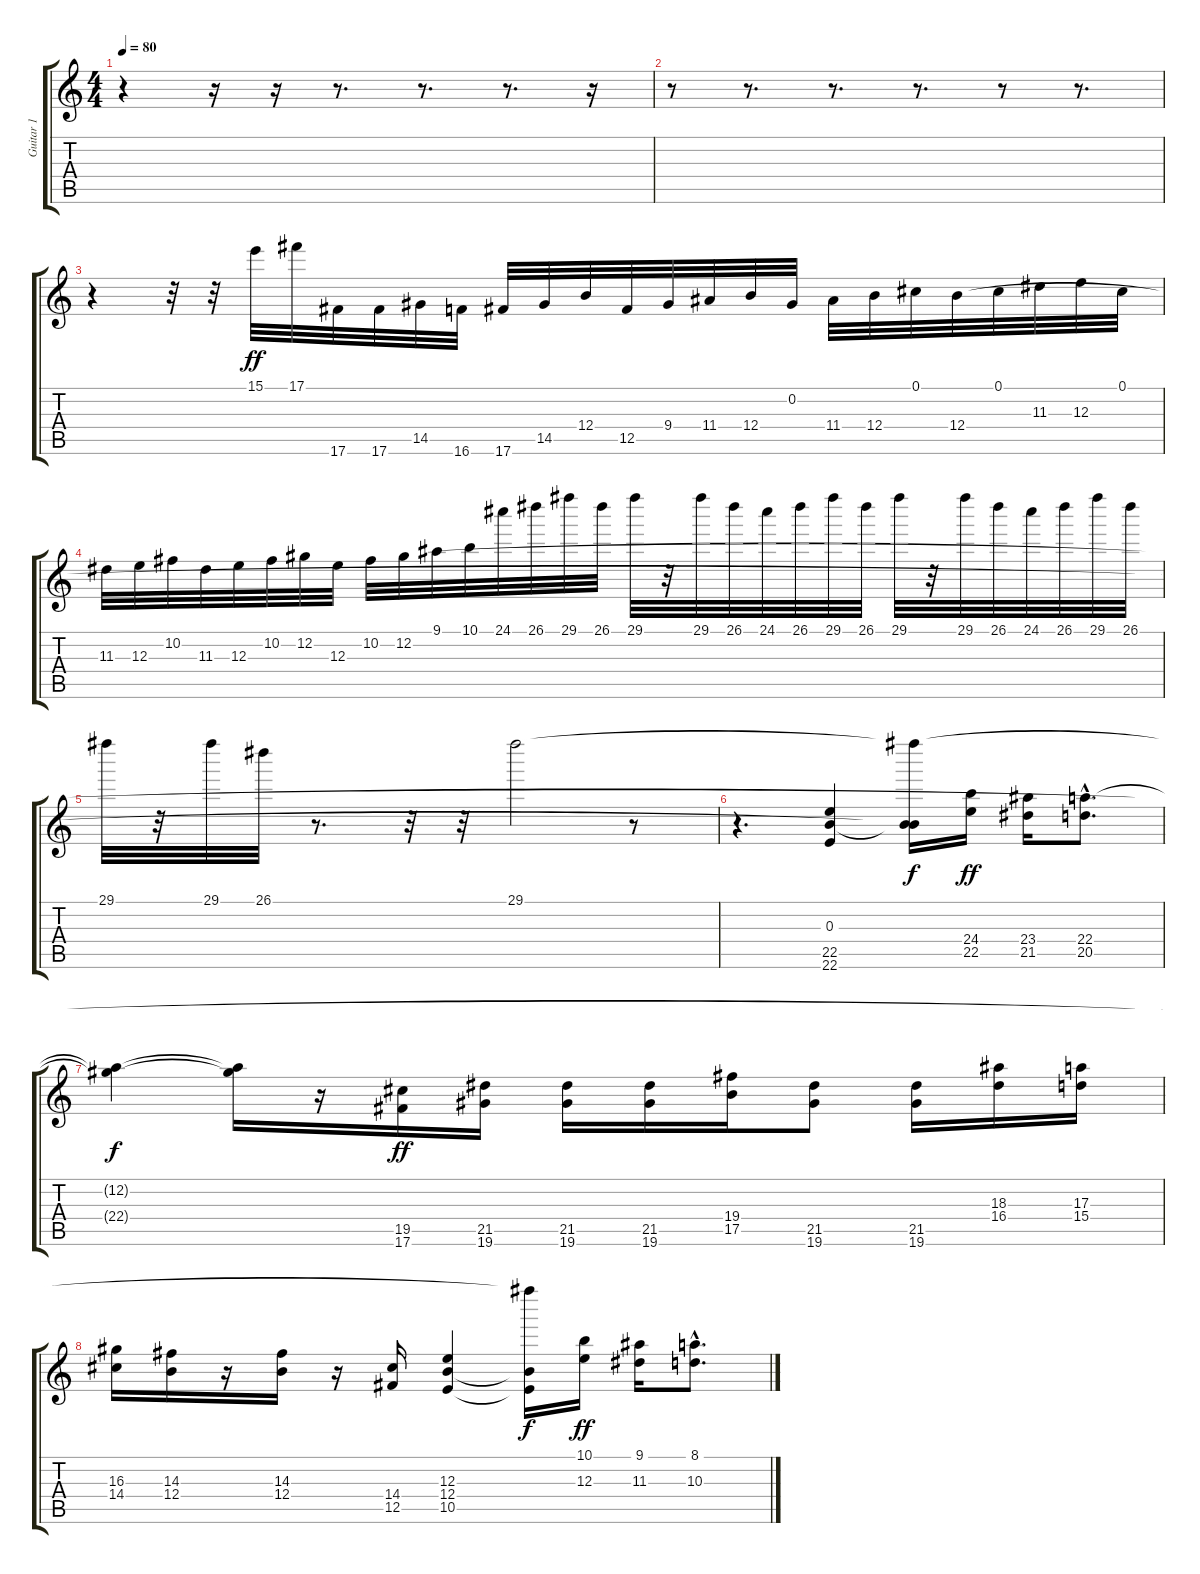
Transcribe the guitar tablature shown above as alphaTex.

\track ("Guitar 1" "Guitar 1") {instrument overdrivenguitar}
\staff {score tabs}
\tuning (Db4 Ab3 E3 B2 Gb2 Db2) {hide}
\ts (4 4)
\tempo 80
\clef g2
\ks c
r.4{dy ff} r.16 r.16 r.8{d} r.8{d} r.8{d} r.16 |
r.8 r.8{d} r.8{d} r.8{d} r.8 r.8{d} |
r.4 r.32 r.32 15.1.32 17.1.32 17.6.32{instrument overdrivenguitar} 17.6.32 14.5.32 16.6.32 17.6.32 14.5.32 12.4.32 12.5.32 9.4.32 11.4.32 12.4.32 0.2.32 11.4.32 12.4.32 0.1.32 12.4.32 0.1.32 11.3.32 12.3.32 0.1.32 |
11.3.32 12.3.32 10.2.32 11.3.32 12.3.32 10.2.32 12.2.32 12.3.32 10.2.32 12.2.32 9.1.32 10.1.32 24.1.32{instrument distortionguitar} 26.1.32 29.1.32 26.1.32 29.1.32 r.32 29.1.32 26.1.32 24.1.32 26.1.32 29.1.32 26.1.32 29.1.32 r.32 29.1.32 26.1.32 24.1.32 26.1.32 29.1.32 26.1.32 |
29.1.32 r.32 29.1.32 26.1.32 r.8{d} r.32 r.32 29.1.2 r.8 |
r.4{d} (0.3 22.5 22.6).4 (29.1{t} 12.4{t} 22.6{t}).16{dy f} (24.4 22.5).16{dy ff} (23.4 21.5).16 (22.4{hac} 20.5{hac}).8{d} |
(12.2{t} 22.4{t}).4{dy f} (12.2{t} 22.4{t}).16 r.16 (19.5 17.6).16{dy ff} (21.5 19.6).16 (21.5 19.6).16 (21.5 19.6).16 (19.4 17.5).16 (21.5 19.6).8 (21.5 19.6).16 (18.3 16.4).16 (17.3 15.4).16 |
(16.3 14.4).16 (14.3 12.4).16 r.16 (14.3 12.4).16 r.16 (14.4 12.5).16 (12.3 12.4 10.5).4 (29.1{t} 12.4{t} 10.5{t}).16{dy f} (10.1 12.3).16{dy ff} (9.1 11.3).16 (8.1{hac} 10.3{hac}).8{d}
